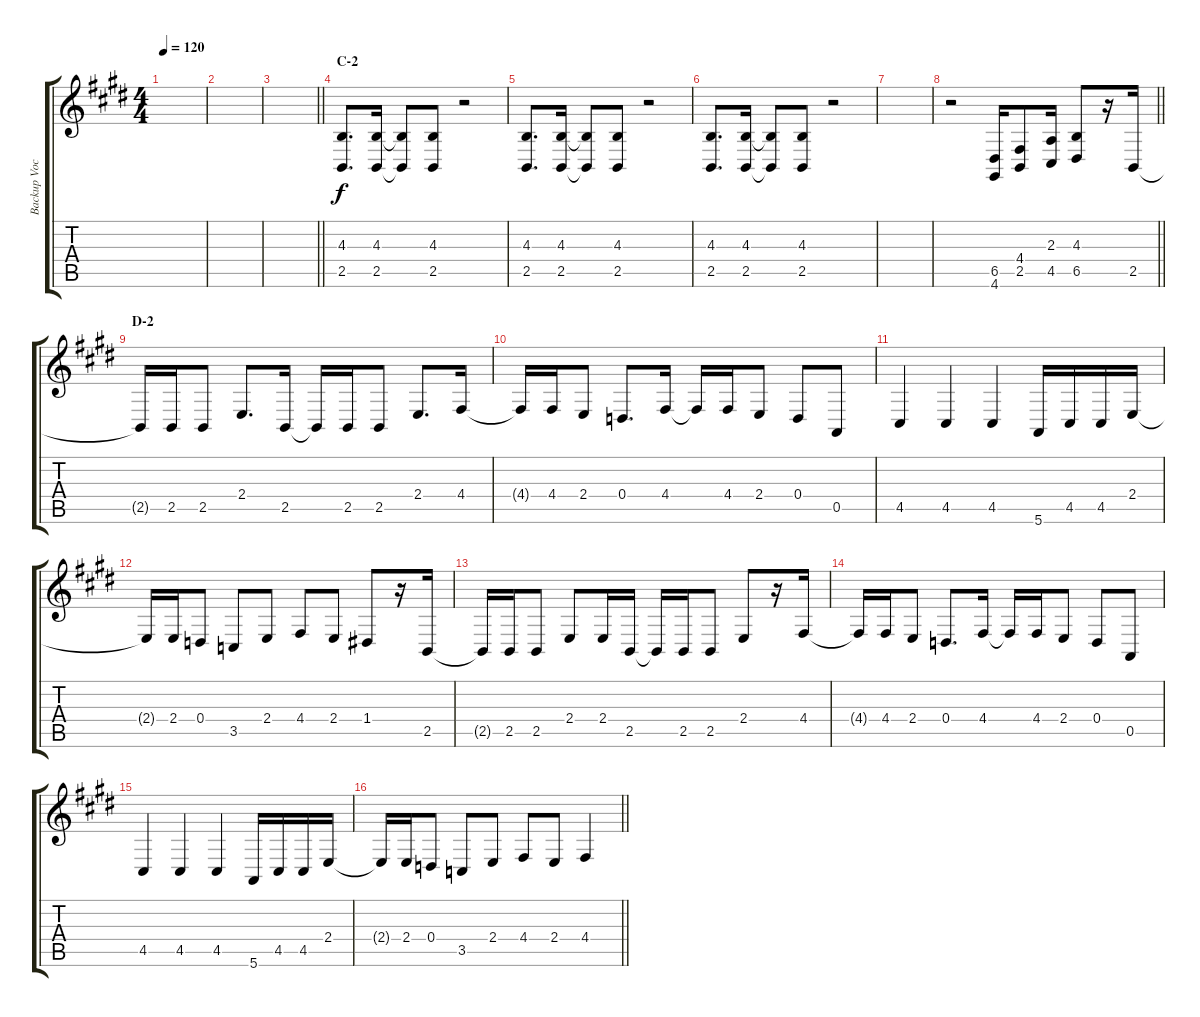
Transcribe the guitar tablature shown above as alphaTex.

\track ("Backup Vocals" "Backup Voc") {instrument altosax}
\staff {score tabs}
\tuning (E4 B3 G3 D3 A2 E2) {hide}
\ts (4 4)
\tempo 120
\clef g2
\ks e
|
|
\barLineRight lightlight
|
\section ("" "C-2")
(4.3 2.5).8{d} (4.3 2.5).16 (4.3{t} 2.5{t}).8 (4.3 2.5).8 r.2 |
(4.3 2.5).8{d} (4.3 2.5).16 (4.3{t} 2.5{t}).8 (4.3 2.5).8 r.2 |
(4.3 2.5).8{d} (4.3 2.5).16 (4.3{t} 2.5{t}).8 (4.3 2.5).8 r.2 |
|
\barLineRight lightlight
r.2 (6.5 4.6).16 (4.4 2.5).8 (2.3 4.5).16 (4.3 6.5).8 r.16 2.5.16 |
\section ("" "D-2")
2.5{t}.16 2.5.16 2.5.8 2.4.8{d} 2.5.16 2.5{t}.16 2.5.16 2.5.8 2.4.8{d} 4.4.16 |
4.4{t}.16 4.4.16 2.4.8 0.4.8{d} 4.4.16 4.4{t}.16 4.4.16 2.4.8 0.4.8 0.5.8 |
4.5.4 4.5.4 4.5.4 5.6.16 4.5.16 4.5.16 2.4.16 |
2.4{t}.16 2.4.16 0.4.8 3.5.8 2.4.8 4.4.8 2.4.8 1.4.8 r.16 2.5.16 |
2.5{t}.16 2.5.16 2.5.8 2.4.8 2.4.16 2.5.16 2.5{t}.16 2.5.16 2.5.8 2.4.8 r.16 4.4.16 |
4.4{t}.16 4.4.16 2.4.8 0.4.8{d} 4.4.16 4.4{t}.16 4.4.16 2.4.8 0.4.8 0.5.8 |
4.5.4 4.5.4 4.5.4 5.6.16 4.5.16 4.5.16 2.4.16 |
\barLineRight lightlight
2.4{t}.16 2.4.16 0.4.8 3.5.8 2.4.8 4.4.8 2.4.8 4.4.4
